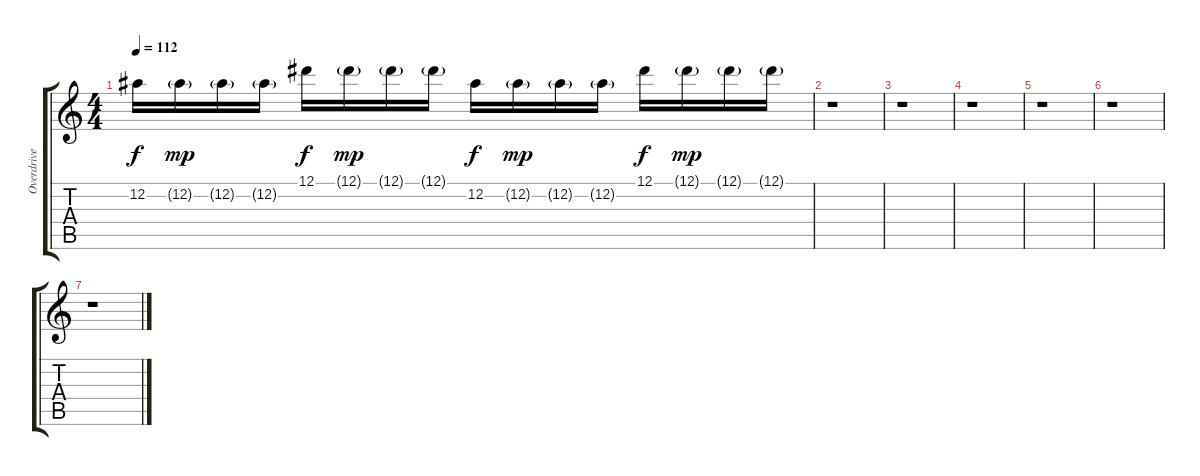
\track ("Overdrive Guitar 2" "Overdrive ") {instrument overdrivenguitar}
\staff {score tabs}
\tuning (Eb4 Bb3 Gb3 Db3 Ab2 Eb2) {hide}
\ts (4 4)
\tempo 112
\clef g2
\ks c
12.2.16{dy f} 12.2{g}.16{dy mp} 12.2{g}.16 12.2{g}.16 12.1.16{dy f} 12.1{g}.16{dy mp} 12.1{g}.16 12.1{g}.16 12.2.16{dy f} 12.2{g}.16{dy mp} 12.2{g}.16 12.2{g}.16 12.1.16{dy f} 12.1{g}.16{dy mp} 12.1{g}.16 12.1{g}.16 |
r.1 |
r.1 |
r.1 |
r.1 |
r.1 |
r.1
